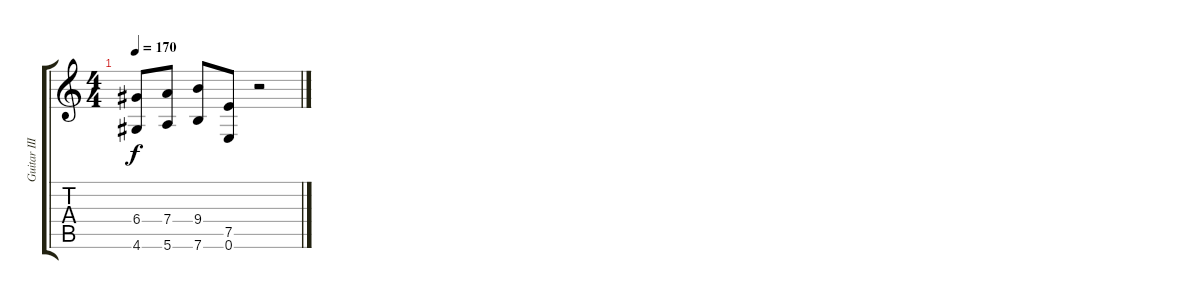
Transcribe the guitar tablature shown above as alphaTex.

\track ("Guitar III" "Guitar III") {instrument distortionguitar}
\staff {score tabs}
\tuning (E4 B3 G3 D3 A2 E2) {hide}
\ts (4 4)
\tempo 170
\clef g2
\ks c
(6.4 4.6).8{dy f} (7.4 5.6).8 (9.4 7.6).8 (7.5 0.6).8 r.2
